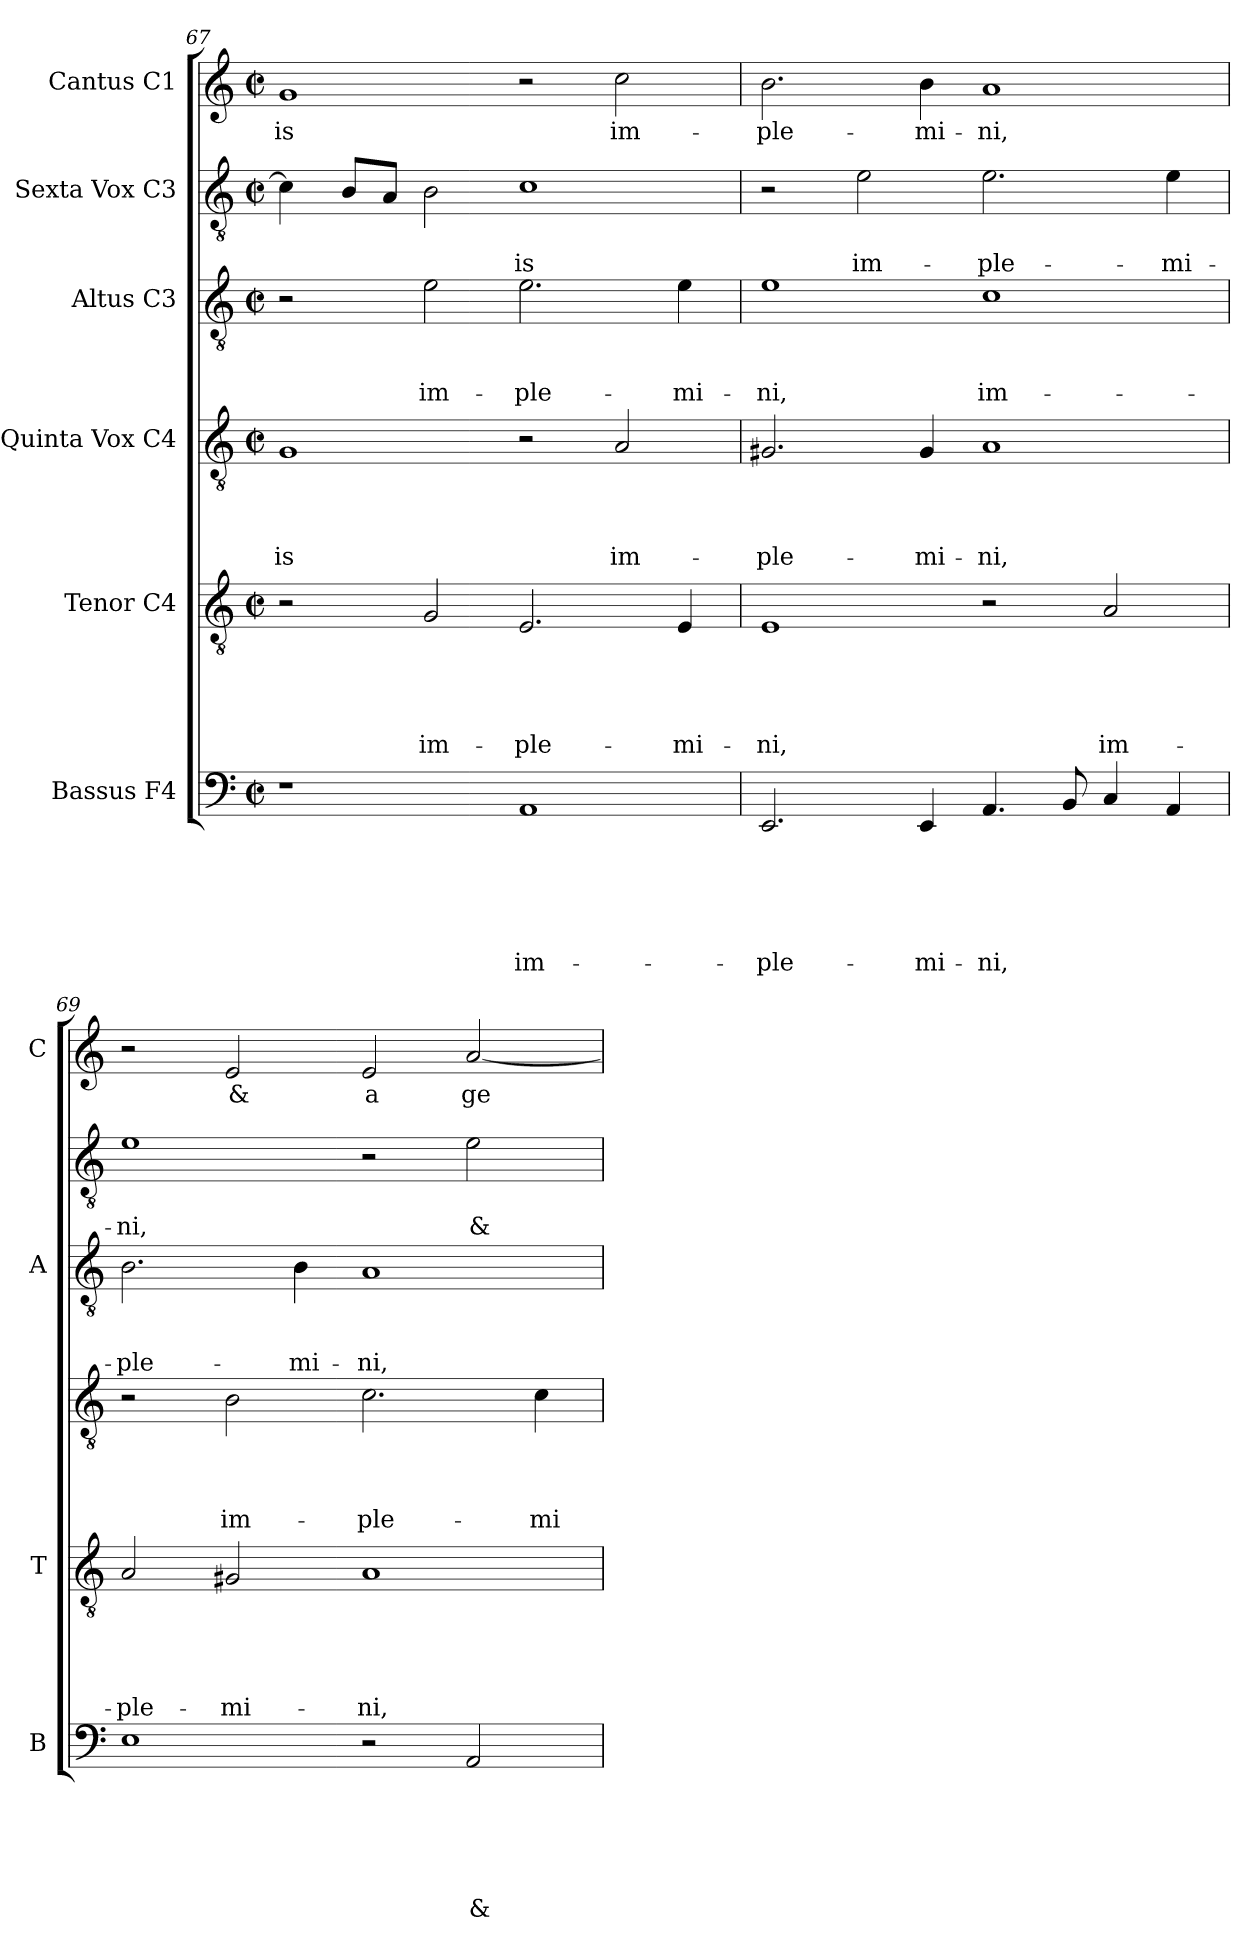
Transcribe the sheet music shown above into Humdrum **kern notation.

**kern	**text	**text	**text	**text	**text	**text	**kern	**text	**text	**text	**text	**text	**kern	**text	**text	**text	**text	**kern	**text	**text	**text	**kern	**text	**text	**kern	**text
*part6	*part6	*part6	*part6	*part6	*part6	*part6	*part5	*part5	*part5	*part5	*part5	*part5	*part4	*part4	*part4	*part4	*part4	*part3	*part3	*part3	*part3	*part2	*part2	*part2	*part1	*part1
*staff6	*staff6	*staff6	*staff6	*staff6	*staff6	*staff6	*staff5	*staff5	*staff5	*staff5	*staff5	*staff5	*staff4	*staff4	*staff4	*staff4	*staff4	*staff3	*staff3	*staff3	*staff3	*staff2	*staff2	*staff2	*staff1	*staff1
*I"Bassus F4	*	*	*	*	*	*	*I"Tenor C4	*	*	*	*	*	*I"Quinta Vox C4	*	*	*	*	*I"Altus C3	*	*	*	*I"Sexta Vox C3	*	*	*I"Cantus C1	*
*I'B	*	*	*	*	*	*	*I'T	*	*	*	*	*	*	*	*	*	*	*I'A	*	*	*	*	*	*	*I'C	*
!!LO:LB:g=z
*clefF4	*	*	*	*	*	*	*clefGv2	*	*	*	*	*	*clefGv2	*	*	*	*	*clefGv2	*	*	*	*clefGv2	*	*	*clefG2	*
*k[]	*	*	*	*	*	*	*k[]	*	*	*	*	*	*k[]	*	*	*	*	*k[]	*	*	*	*k[]	*	*	*k[]	*
*C:	*	*	*	*	*	*	*C:	*	*	*	*	*	*C:	*	*	*	*	*C:	*	*	*	*C:	*	*	*C:	*
*M2/2	*	*	*	*	*	*	*M2/2	*	*	*	*	*	*M2/2	*	*	*	*	*M2/2	*	*	*	*M2/2	*	*	*M2/2	*
*met(c|)	*	*	*	*	*	*	*met(c|)	*	*	*	*	*	*met(c|)	*	*	*	*	*met(c|)	*	*	*	*met(c|)	*	*	*met(c|)	*
=67	=67	=67	=67	=67	=67	=67	=67	=67	=67	=67	=67	=67	=67	=67	=67	=67	=67	=67	=67	=67	=67	=67	=67	=67	=67	=67
!	!	!	!	!	!	!	!	!	!	!	!	!	!	!	!	!	!LO:LY:b	!	!	!	!	!	!	!	!	!LO:LY:b
1r	.	.	.	.	.	.	2r	.	.	.	.	.	1G	.	.	.	-is	2r	.	.	.	4c\]	.	.	1g	-is
.	.	.	.	.	.	.	.	.	.	.	.	.	.	.	.	.	.	.	.	.	.	8B/L	.	.	.	.
.	.	.	.	.	.	.	.	.	.	.	.	.	.	.	.	.	.	.	.	.	.	8A/J	.	.	.	.
!	!	!	!	!	!	!	!	!	!	!	!	!LO:LY:b	!	!	!	!	!	!	!	!	!LO:LY:b	!	!	!	!	!
.	.	.	.	.	.	.	2G/	.	.	.	.	im-	.	.	.	.	.	2e\	.	.	im-	2B\	.	.	.	.
!	!	!	!	!	!	!LO:LY:b	!	!	!	!	!	!LO:LY:b	!	!	!	!	!	!	!	!	!LO:LY:b	!	!	!LO:LY:b	!	!
1AA	.	.	.	.	.	im-	2.E/	.	.	.	.	-ple-	2r	.	.	.	.	2.e\	.	.	-ple-	1c	.	-is	2r	.
!	!	!	!	!	!	!	!	!	!	!	!	!	!	!	!	!	!LO:LY:b	!	!	!	!	!	!	!	!	!LO:LY:b
.	.	.	.	.	.	.	.	.	.	.	.	.	2A/	.	.	.	im-	.	.	.	.	.	.	.	2cc\	im-
!	!	!	!	!	!	!	!	!	!	!	!	!LO:LY:b	!	!	!	!	!	!	!	!	!LO:LY:b	!	!	!	!	!
.	.	.	.	.	.	.	4E/	.	.	.	.	-mi-	.	.	.	.	.	4e\	.	.	-mi-	.	.	.	.	.
=68	=68	=68	=68	=68	=68	=68	=68	=68	=68	=68	=68	=68	=68	=68	=68	=68	=68	=68	=68	=68	=68	=68	=68	=68	=68	=68
!	!	!	!	!	!	!LO:LY:b	!	!	!	!	!	!LO:LY:b	!	!	!	!	!LO:LY:b	!	!	!	!LO:LY:b	!	!	!	!	!LO:LY:b
2.EE/	.	.	.	.	.	-ple-	1E	.	.	.	.	-ni,	2.G#X/	.	.	.	-ple-	1e	.	.	-ni,	2r	.	.	2.b\	-ple-
!	!	!	!	!	!	!	!	!	!	!	!	!	!	!	!	!	!	!	!	!	!	!	!	!LO:LY:b	!	!
.	.	.	.	.	.	.	.	.	.	.	.	.	.	.	.	.	.	.	.	.	.	2e\	.	im-	.	.
!	!	!	!	!	!	!LO:LY:b	!	!	!	!	!	!	!	!	!	!	!LO:LY:b	!	!	!	!	!	!	!	!	!LO:LY:b
4EE/	.	.	.	.	.	-mi-	.	.	.	.	.	.	4G#/	.	.	.	-mi-	.	.	.	.	.	.	.	4b\	-mi-
!	!	!	!	!	!	!LO:LY:b	!	!	!	!	!	!	!	!	!	!	!LO:LY:b	!	!	!	!LO:LY:b	!	!	!LO:LY:b	!	!LO:LY:b
4.AA/	.	.	.	.	.	-ni,	2r	.	.	.	.	.	1A	.	.	.	-ni,	1c	.	.	im-	2.e\	.	-ple-	1a	-ni,
8BB/	.	.	.	.	.	.	.	.	.	.	.	.	.	.	.	.	.	.	.	.	.	.	.	.	.	.
!	!	!	!	!	!	!	!	!	!	!	!	!LO:LY:b	!	!	!	!	!	!	!	!	!	!	!	!	!	!
4C/	.	.	.	.	.	.	2A/	.	.	.	.	im-	.	.	.	.	.	.	.	.	.	.	.	.	.	.
!	!	!	!	!	!	!	!	!	!	!	!	!	!	!	!	!	!	!	!	!	!	!	!	!LO:LY:b	!	!
4AA/	.	.	.	.	.	.	.	.	.	.	.	.	.	.	.	.	.	.	.	.	.	4e\	.	-mi-	.	.
=69	=69	=69	=69	=69	=69	=69	=69	=69	=69	=69	=69	=69	=69	=69	=69	=69	=69	=69	=69	=69	=69	=69	=69	=69	=69	=69
!	!	!	!	!	!	!	!	!	!	!	!	!LO:LY:b	!	!	!	!	!	!	!	!	!LO:LY:b	!	!	!LO:LY:b	!	!
1E	.	.	.	.	.	.	2A/	.	.	.	.	-ple-	2r	.	.	.	.	2.B\	.	.	-ple-	1e	.	-ni,	2r	.
!	!	!	!	!	!	!	!	!	!	!	!	!LO:LY:b	!	!	!	!	!LO:LY:b	!	!	!	!	!	!	!	!	!LO:LY:b
.	.	.	.	.	.	.	2G#X/	.	.	.	.	-mi-	2B\	.	.	.	im-	.	.	.	.	.	.	.	2e/	&
!	!	!	!	!	!	!	!	!	!	!	!	!	!	!	!	!	!	!	!	!	!LO:LY:b	!	!	!	!	!
.	.	.	.	.	.	.	.	.	.	.	.	.	.	.	.	.	.	4B\	.	.	-mi-	.	.	.	.	.
!	!	!	!	!	!	!	!	!	!	!	!	!LO:LY:b	!	!	!	!	!LO:LY:b	!	!	!	!LO:LY:b	!	!	!	!	!LO:LY:b
2r	.	.	.	.	.	.	1A	.	.	.	.	-ni,	2.c\	.	.	.	-ple-	1A	.	.	-ni,	2r	.	.	2e/	a
!	!	!	!	!	!	!LO:LY:b	!	!	!	!	!	!	!	!	!	!	!	!	!	!	!	!	!	!LO:LY:b	!	!LO:LY:b
2AA/	.	.	.	.	.	&	.	.	.	.	.	.	.	.	.	.	.	.	.	.	.	2e\	.	&	[2a/	ge-
!	!	!	!	!	!	!	!	!	!	!	!	!	!	!	!	!	!LO:LY:b	!	!	!	!	!	!	!	!	!
.	.	.	.	.	.	.	.	.	.	.	.	.	4c\	.	.	.	-mi-	.	.	.	.	.	.	.	.	.
=	=	=	=	=	=	=	=	=	=	=	=	=	=	=	=	=	=	=	=	=	=	=	=	=	=	=
*-	*-	*-	*-	*-	*-	*-	*-	*-	*-	*-	*-	*-	*-	*-	*-	*-	*-	*-	*-	*-	*-	*-	*-	*-	*-	*-
